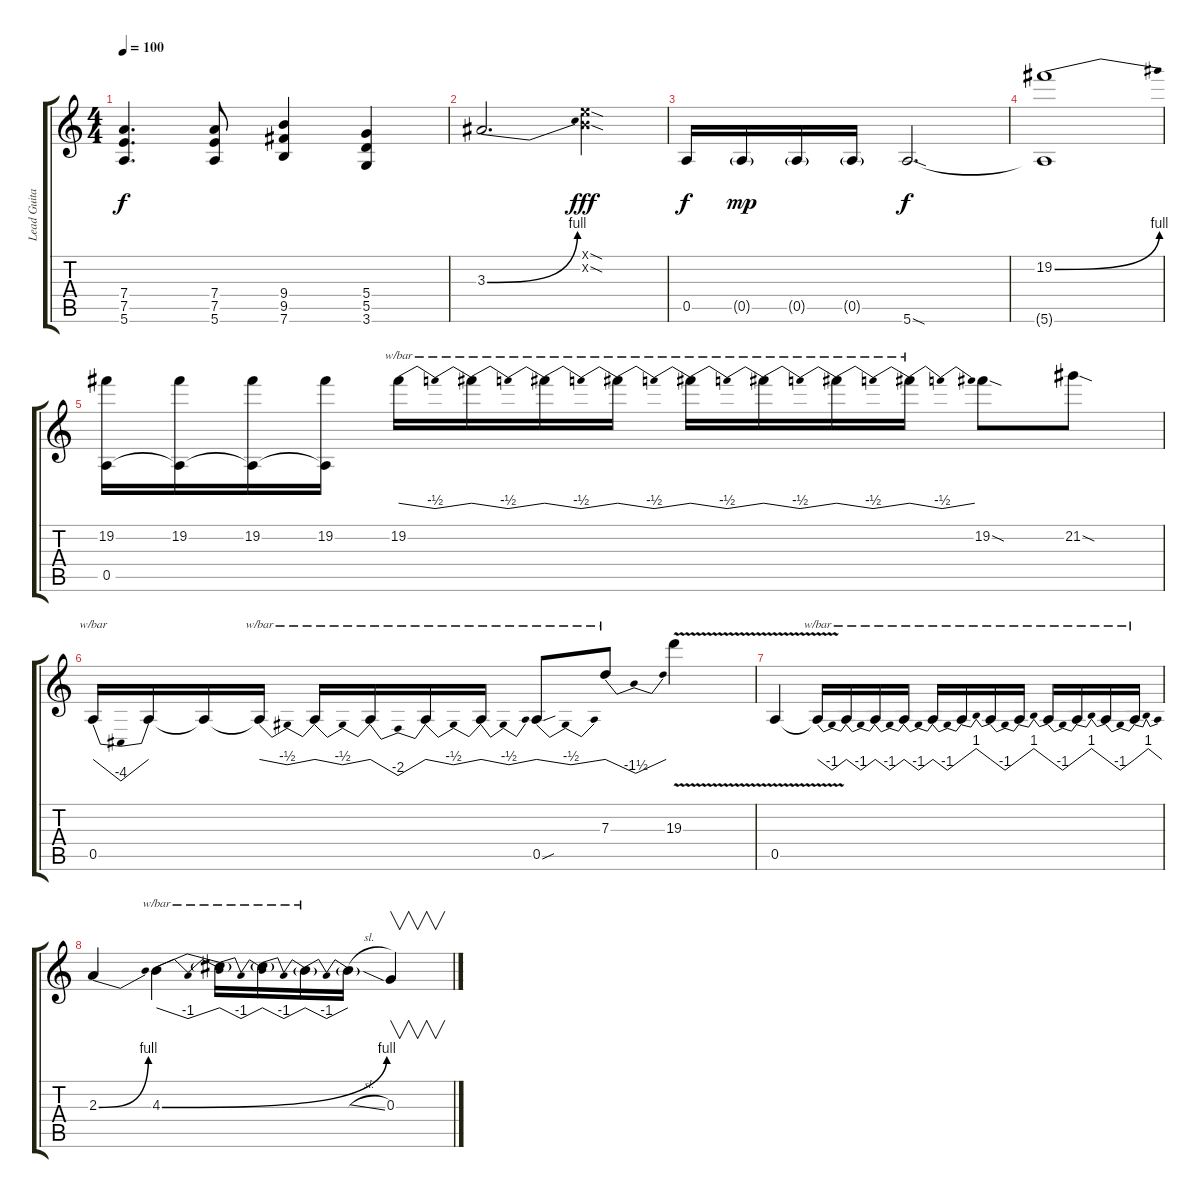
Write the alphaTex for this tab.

\track ("Lead Guitar" "Lead Guita") {instrument overdrivenguitar}
\staff {score tabs}
\tuning (E4 B3 G3 D3 A2 E2) {hide}
\ts (4 4)
\tempo 100
\clef g2
\ks c
(7.4{t} 7.5{t} 5.6{t}).4{d dy f} (7.4 7.5 5.6).8 (9.4 9.5 7.6).4 (5.4 5.5 3.6).4 |
3.3{be (bend 0 0 60 4)}.2{d volume 16} (0.1{sod x} 0.2{sod x}).4{dy fff} |
0.5.16{dy f} 0.5{g}.16{dy mp} 0.5{g}.16 0.5{g}.16 5.6{sod}.2{d dy f} |
(19.2{be (bend 0 0 60 4)} 5.6{t}).1 |
(19.2 0.5).16 (19.2 0.5{t}).16 (19.2 0.5{t}).16 (19.2 0.5{t}).16 19.2.16{tbe (dip default 0 0 30 -2 60 0)} 19.2{t}.16{tbe (dip default 0 0 30 -2 60 0)} 19.2{t}.16{tbe (dip default 0 0 30 -2 60 0)} 19.2{t}.16{tbe (dip default 0 0 30 -2 60 0)} 19.2{t}.16{tbe (dip default 0 0 30 -2 60 0)} 19.2{t}.16{tbe (dip default 0 0 30 -2 60 0)} 19.2{t}.16{tbe (dip default 0 0 30 -2 60 0)} 19.2{t}.16{tbe (dip default 0 0 30 -2 60 0)} 19.2{sod}.8 21.2{sod}.8 |
0.5.16{tbe (dip default 0 0 30 -16 60 0)} 0.5{t}.16 0.5{t}.16 0.5{t}.16{tbe (dip default 0 0 30 -2 60 0)} 0.5{t}.16{tbe (dip default 0 0 30 -2 60 0)} 0.5{t}.16{tbe (dip default 0 0 30 -8 60 0)} 0.5{t}.16{tbe (dip default 0 0 30 -2 60 0)} 0.5{t}.16{tbe (dip default 0 0 30 -2 60 0)} 0.5{sou}.8{tbe (dip default 0 0 30 -2 60 0)} 7.3.8{tbe (dip default 0 0 30 -6 60 0)} 19.3{v}.4 |
0.5{v}.4 0.5{t}.16{tbe (dip default 0 0 30 -4 60 0)} 0.5{t}.16{tbe (dip default 0 0 30 -4 60 0)} 0.5{t}.16{tbe (dip default 0 0 30 -4 60 0)} 0.5{t}.16{tbe (dip default 0 0 30 -4 60 0)} 0.5{t}.16{tbe (dip default 0 0 30 -4 60 0)} 0.5{t}.16{tbe (dip default 0 0 30 4 60 0)} 0.5{t}.16{tbe (dip default 0 0 30 -4 60 0)} 0.5{t}.16{tbe (dip default 0 0 30 4 60 0)} 0.5{t}.16{tbe (dip default 0 0 30 -4 60 0)} 0.5{t}.16{tbe (dip default 0 0 30 4 60 0)} 0.5{t}.16{tbe (dip default 0 0 30 -4 60 0)} 0.5{t}.16{tbe (dip default 0 0 30 4 60 0)} |
2.3{be (bend 0 0 60 4)}.4 4.3{be (bend 0 0 60 4)}.4{tbe (dip default 0 0 30 -4 60 0)} 4.3{t}.16{tbe (dip default 0 0 30 -4 60 0)} 4.3{t}.16{tbe (dip default 0 0 30 -4 60 0)} 4.3{t}.16{tbe (dip default 0 0 30 -4 60 0)} 4.3{sl t}.16 0.3.4{v}
